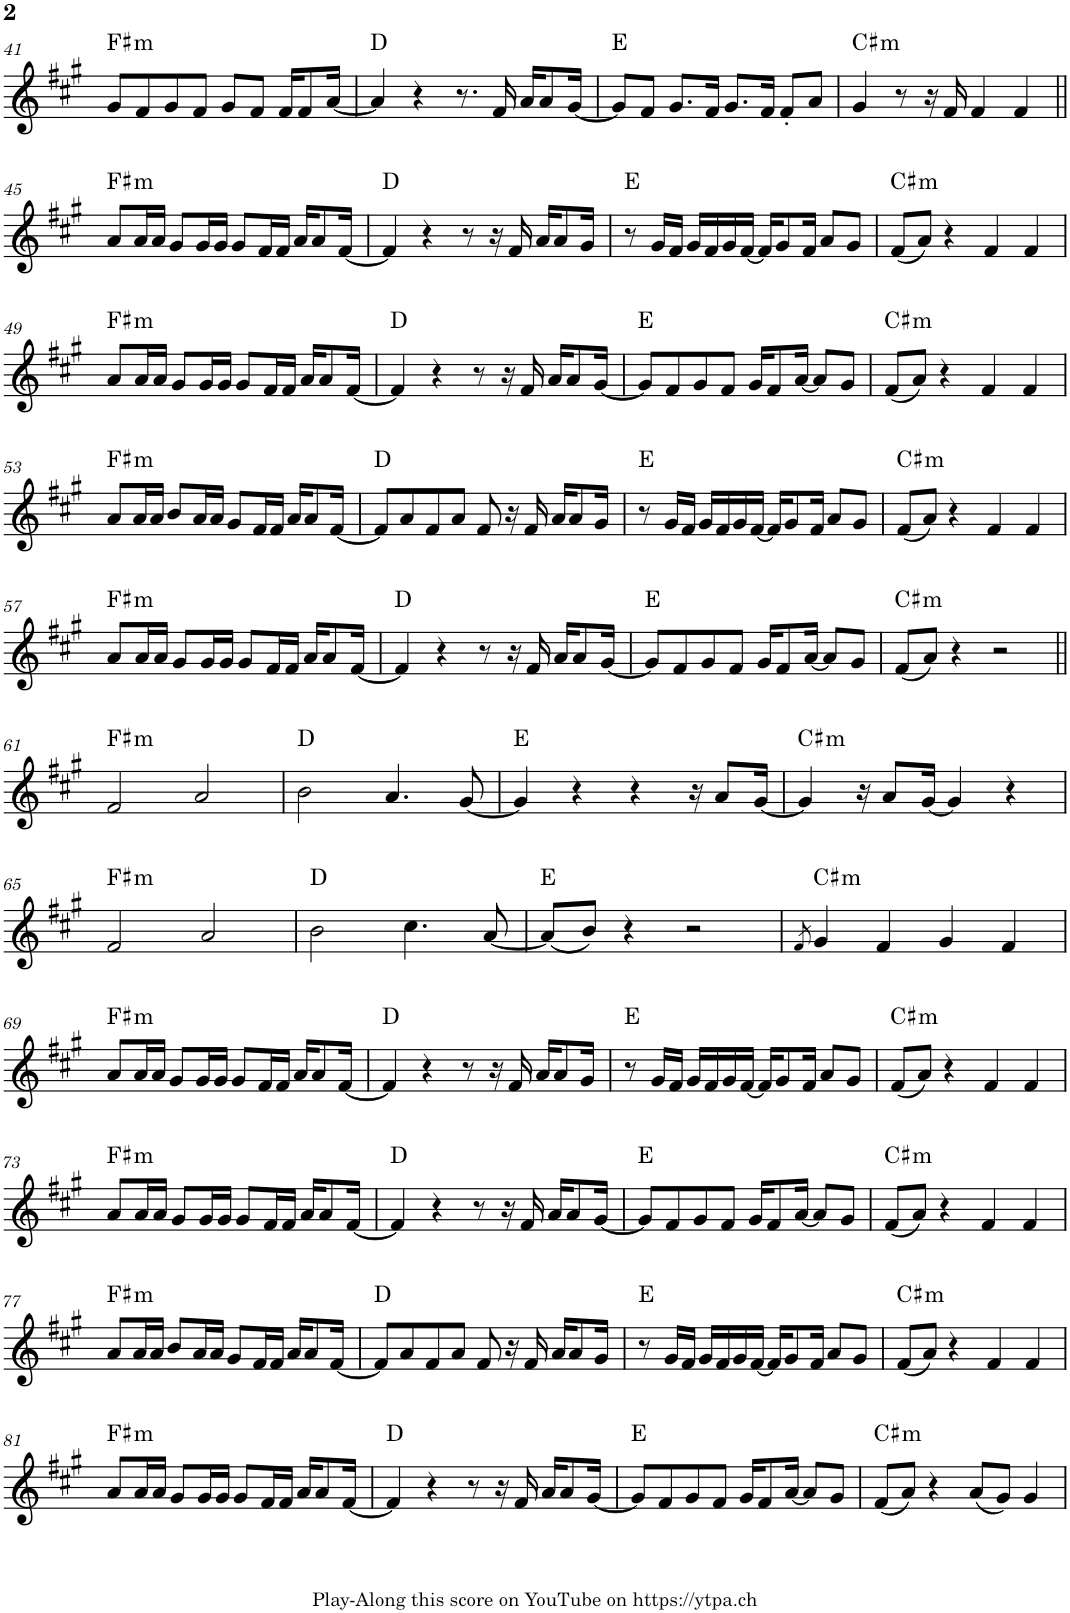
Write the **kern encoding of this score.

**kern	**harte
*part1	*part1
*staff1	*
*I"Piano	*
*I'Pno.	*
!!LO:PB:g=z
*clefG2	*
*k[f#c#g#]	*
*M4/4	*
=41	=41
!	!LO:H:kt=m
8g#/L	F#:min
8f#/	.
8g#/	.
8f#/J	.
8g#/L	.
8f#/J	.
16f#/KL	.
8f#/	.
[16a/Jk	.
=42	=42
4a/]	D:maj
4r	.
8.r	.
16f#/	.
16a/KL	.
8a/	.
[16g#/Jk	.
=43	=43
8g#/L]	E:maj
8f#/J	.
8.g#/L	.
16f#/Jk	.
8.g#/L	.
16f#/Jk	.
8f#'/L	.
8a/J	.
=44	=44
!	!LO:H:kt=m
4g#/	C#:min
8r	.
16r	.
16f#/	.
4f#/	.
4f#/	.
!!LO:LB:g=z
=45||	=45||
!	!LO:H:kt=m
8a/L	F#:min
16a/L	.
16a/JJ	.
8g#/L	.
16g#/L	.
16g#/JJ	.
8g#/L	.
16f#/L	.
16f#/JJ	.
16a/KL	.
8a/	.
[16f#/Jk	.
=46	=46
4f#/]	D:maj
4r	.
8r	.
16r	.
16f#/	.
16a/KL	.
8a/	.
16g#/Jk	.
=47	=47
8r	E:maj
16g#/LL	.
16f#/JJ	.
16g#/LL	.
16f#/	.
16g#/	.
[16f#/JJ	.
16f#/KL]	.
8g#/	.
16f#/Jk	.
8a/L	.
8g#/J	.
=48	=48
!	!LO:H:kt=m
(8f#/L	C#:min
8a/J)	.
4r	.
4f#/	.
4f#/	.
!!LO:LB:g=z
=49	=49
!	!LO:H:kt=m
8a/L	F#:min
16a/L	.
16a/JJ	.
8g#/L	.
16g#/L	.
16g#/JJ	.
8g#/L	.
16f#/L	.
16f#/JJ	.
16a/KL	.
8a/	.
[16f#/Jk	.
=50	=50
4f#/]	D:maj
4r	.
8r	.
16r	.
16f#/	.
16a/KL	.
8a/	.
[16g#/Jk	.
=51	=51
8g#/L]	E:maj
8f#/	.
8g#/	.
8f#/J	.
16g#/KL	.
8f#/	.
[16a/Jk	.
8a/L]	.
8g#/J	.
=52	=52
!	!LO:H:kt=m
(8f#/L	C#:min
8a/J)	.
4r	.
4f#/	.
4f#/	.
!!LO:LB:g=z
=53	=53
!	!LO:H:kt=m
8a/L	F#:min
16a/L	.
16a/JJ	.
8b/L	.
16a/L	.
16a/JJ	.
8g#/L	.
16f#/L	.
16f#/JJ	.
16a/KL	.
8a/	.
[16f#/Jk	.
=54	=54
8f#/L]	D:maj
8a/	.
8f#/	.
8a/J	.
8f#/	.
16r	.
16f#/	.
16a/KL	.
8a/	.
16g#/Jk	.
=55	=55
8r	E:maj
16g#/LL	.
16f#/JJ	.
16g#/LL	.
16f#/	.
16g#/	.
[16f#/JJ	.
16f#/KL]	.
8g#/	.
16f#/Jk	.
8a/L	.
8g#/J	.
=56	=56
!	!LO:H:kt=m
(8f#/L	C#:min
8a/J)	.
4r	.
4f#/	.
4f#/	.
!!LO:LB:g=z
=57	=57
!	!LO:H:kt=m
8a/L	F#:min
16a/L	.
16a/JJ	.
8g#/L	.
16g#/L	.
16g#/JJ	.
8g#/L	.
16f#/L	.
16f#/JJ	.
16a/KL	.
8a/	.
[16f#/Jk	.
=58	=58
4f#/]	D:maj
4r	.
8r	.
16r	.
16f#/	.
16a/KL	.
8a/	.
[16g#/Jk	.
=59	=59
8g#/L]	E:maj
8f#/	.
8g#/	.
8f#/J	.
16g#/KL	.
8f#/	.
[16a/Jk	.
8a/L]	.
8g#/J	.
=60	=60
!	!LO:H:kt=m
(8f#/L	C#:min
8a/J)	.
4r	.
2r	.
!!LO:LB:g=z
=61||	=61||
!	!LO:H:kt=m
2f#/	F#:min
2a/	.
=62	=62
2b\	D:maj
4.a/	.
[8g#/	.
=63	=63
4g#/]	E:maj
4r	.
4r	.
16r	.
8a/L	.
[16g#/Jk	.
=64	=64
!	!LO:H:kt=m
4g#/]	C#:min
16r	.
8a/L	.
[16g#/Jk	.
4g#/]	.
4r	.
!!LO:LB:g=z
=65	=65
!	!LO:H:kt=m
2f#/	F#:min
2a/	.
=66	=66
2b\	D:maj
4.cc#\	.
[8a/	.
=67	=67
(8a/L]	E:maj
8b/J)	.
4r	.
2r	.
=68	=68
8qf#/	.
!	!LO:H:kt=m
4g#/	C#:min
4f#/	.
4g#/	.
4f#/	.
!!LO:LB:g=z
=69	=69
!	!LO:H:kt=m
8a/L	F#:min
16a/L	.
16a/JJ	.
8g#/L	.
16g#/L	.
16g#/JJ	.
8g#/L	.
16f#/L	.
16f#/JJ	.
16a/KL	.
8a/	.
[16f#/Jk	.
=70	=70
4f#/]	D:maj
4r	.
8r	.
16r	.
16f#/	.
16a/KL	.
8a/	.
16g#/Jk	.
=71	=71
8r	E:maj
16g#/LL	.
16f#/JJ	.
16g#/LL	.
16f#/	.
16g#/	.
[16f#/JJ	.
16f#/KL]	.
8g#/	.
16f#/Jk	.
8a/L	.
8g#/J	.
=72	=72
!	!LO:H:kt=m
(8f#/L	C#:min
8a/J)	.
4r	.
4f#/	.
4f#/	.
!!LO:LB:g=z
=73	=73
!	!LO:H:kt=m
8a/L	F#:min
16a/L	.
16a/JJ	.
8g#/L	.
16g#/L	.
16g#/JJ	.
8g#/L	.
16f#/L	.
16f#/JJ	.
16a/KL	.
8a/	.
[16f#/Jk	.
=74	=74
4f#/]	D:maj
4r	.
8r	.
16r	.
16f#/	.
16a/KL	.
8a/	.
[16g#/Jk	.
=75	=75
8g#/L]	E:maj
8f#/	.
8g#/	.
8f#/J	.
16g#/KL	.
8f#/	.
[16a/Jk	.
8a/L]	.
8g#/J	.
=76	=76
!	!LO:H:kt=m
(8f#/L	C#:min
8a/J)	.
4r	.
4f#/	.
4f#/	.
!!LO:LB:g=z
=77	=77
!	!LO:H:kt=m
8a/L	F#:min
16a/L	.
16a/JJ	.
8b/L	.
16a/L	.
16a/JJ	.
8g#/L	.
16f#/L	.
16f#/JJ	.
16a/KL	.
8a/	.
[16f#/Jk	.
=78	=78
8f#/L]	D:maj
8a/	.
8f#/	.
8a/J	.
8f#/	.
16r	.
16f#/	.
16a/KL	.
8a/	.
16g#/Jk	.
=79	=79
8r	E:maj
16g#/LL	.
16f#/JJ	.
16g#/LL	.
16f#/	.
16g#/	.
[16f#/JJ	.
16f#/KL]	.
8g#/	.
16f#/Jk	.
8a/L	.
8g#/J	.
=80	=80
!	!LO:H:kt=m
(8f#/L	C#:min
8a/J)	.
4r	.
4f#/	.
4f#/	.
!!LO:LB:g=z
=81	=81
!	!LO:H:kt=m
8a/L	F#:min
16a/L	.
16a/JJ	.
8g#/L	.
16g#/L	.
16g#/JJ	.
8g#/L	.
16f#/L	.
16f#/JJ	.
16a/KL	.
8a/	.
[16f#/Jk	.
=82	=82
4f#/]	D:maj
4r	.
8r	.
16r	.
16f#/	.
16a/KL	.
8a/	.
[16g#/Jk	.
=83	=83
8g#/L]	E:maj
8f#/	.
8g#/	.
8f#/J	.
16g#/KL	.
8f#/	.
[16a/Jk	.
8a/L]	.
8g#/J	.
=84	=84
!	!LO:H:kt=m
(8f#/L	C#:min
8a/J)	.
4r	.
(8a/L	.
8g#/J)	.
4g#/	.
=	=
*-	*-
